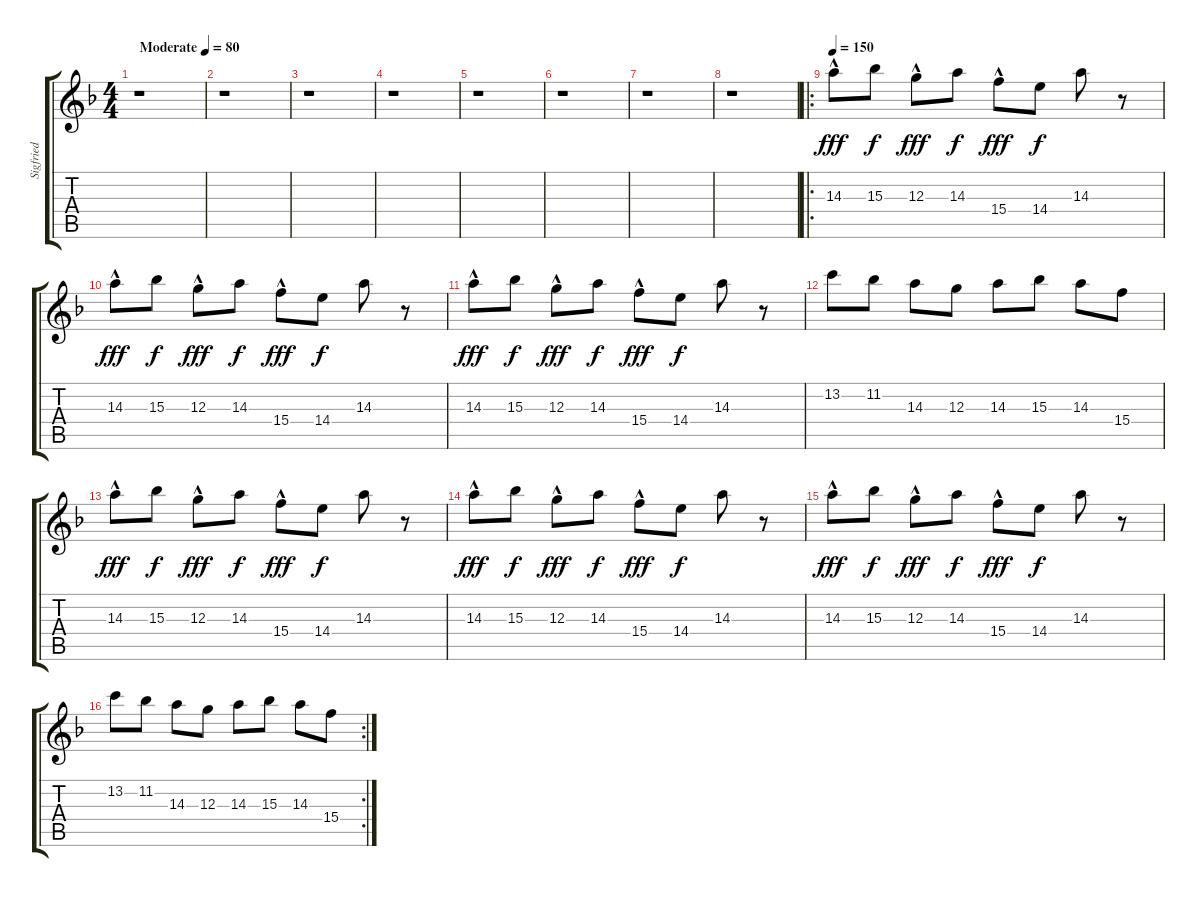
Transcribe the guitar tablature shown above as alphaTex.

\track ("Sigfried" "Sigfried") {instrument distortionguitar}
\staff {score tabs}
\tuning (E4 B3 G3 D3 A2 E2) {hide}
\ts (4 4)
\tempo (80 "Moderate")
\clef g2
\ks dminor
r.1{dy fff instrument distortionguitar} |
r.1 |
r.1 |
r.1 |
r.1 |
r.1 |
r.1 |
r.1 |
\ro
\tempo 150
14.3{hac}.8 15.3.8{dy f} 12.3{hac}.8{dy fff} 14.3.8{dy f} 15.4{hac}.8{dy fff} 14.4.8{dy f} 14.3.8 r.8 |
14.3{hac}.8{dy fff} 15.3.8{dy f} 12.3{hac}.8{dy fff} 14.3.8{dy f} 15.4{hac}.8{dy fff} 14.4.8{dy f} 14.3.8 r.8 |
14.3{hac}.8{dy fff} 15.3.8{dy f} 12.3{hac}.8{dy fff} 14.3.8{dy f} 15.4{hac}.8{dy fff} 14.4.8{dy f} 14.3.8 r.8 |
13.2.8 11.2.8 14.3.8 12.3.8 14.3.8 15.3.8 14.3.8 15.4.8 |
14.3{hac}.8{dy fff} 15.3.8{dy f} 12.3{hac}.8{dy fff} 14.3.8{dy f} 15.4{hac}.8{dy fff} 14.4.8{dy f} 14.3.8 r.8 |
14.3{hac}.8{dy fff} 15.3.8{dy f} 12.3{hac}.8{dy fff} 14.3.8{dy f} 15.4{hac}.8{dy fff} 14.4.8{dy f} 14.3.8 r.8 |
14.3{hac}.8{dy fff} 15.3.8{dy f} 12.3{hac}.8{dy fff} 14.3.8{dy f} 15.4{hac}.8{dy fff} 14.4.8{dy f} 14.3.8 r.8 |
\rc 2
13.2.8 11.2.8 14.3.8 12.3.8 14.3.8 15.3.8 14.3.8 15.4.8
